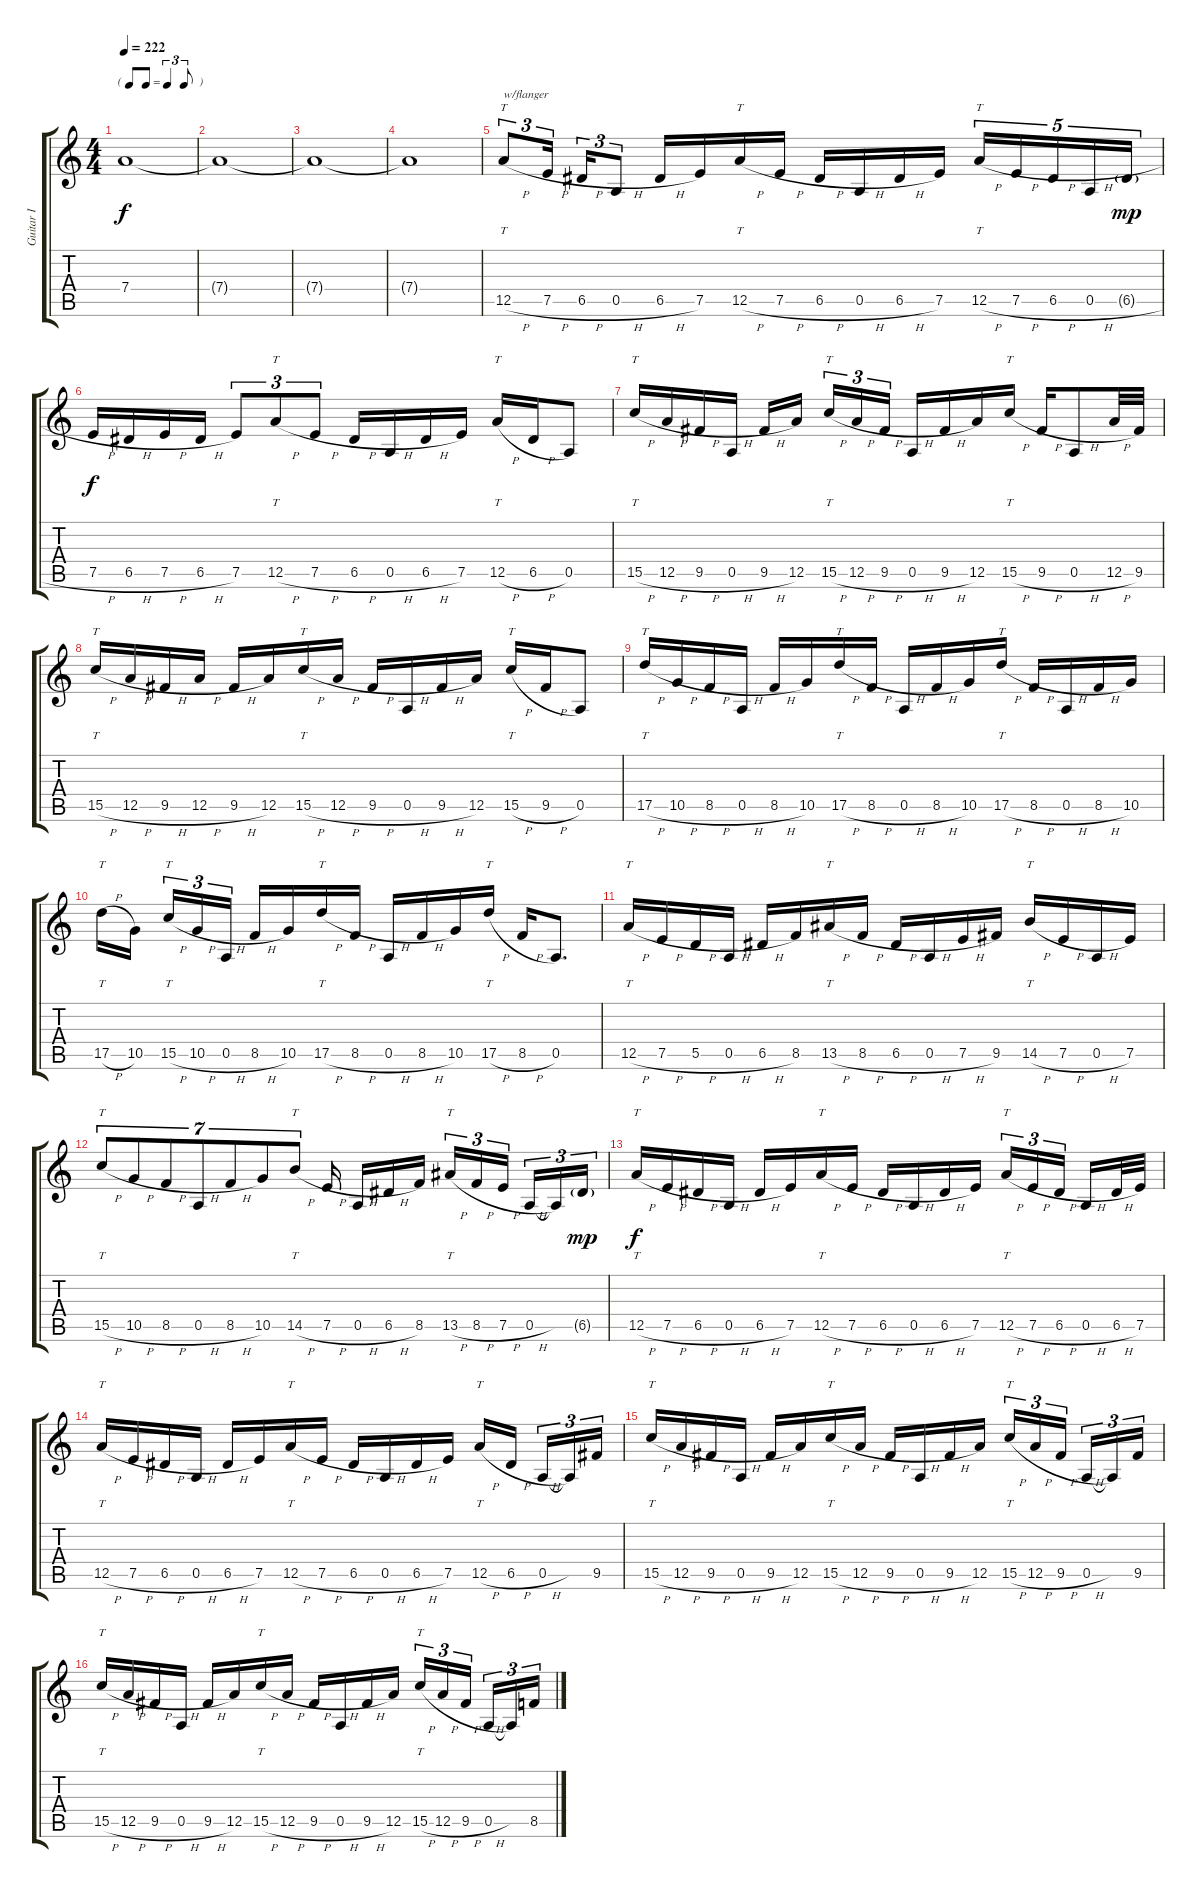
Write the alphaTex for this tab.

\track ("Guitar I" "Guitar I") {instrument overdrivenguitar}
\staff {score tabs}
\tuning (E4 B3 G3 D3 A2 E2) {hide}
\ts (4 4)
\tf triplet8th
\tempo 222
\clef g2
\ks c
7.4{t}.1{dy f} |
7.4{t}.1 |
7.4{t}.1 |
7.4{t}.1 |
12.5{h}.8{tt tu (3 2) txt "w/flanger"} 7.5{h}.16{tu (3 2) beam splitsecondary} 6.5{h}.16{tu (3 2)} 0.5{h}.8{tu (3 2)} 6.5{h}.16 7.5.16 12.5{h}.16{tt} 7.5{h}.16 6.5{h}.16 0.5{h}.16 6.5{h}.16 7.5.16 12.5{h}.16{tt tu (5 4)} 7.5{h}.16{tu (5 4)} 6.5{h}.16{tu (5 4)} 0.5{h}.16{tu (5 4)} 6.5{h g}.16{tu (5 4) dy mp} |
7.5{h}.16{dy f} 6.5{h}.16 7.5{h}.16 6.5{h}.16 7.5.8{tu (3 2)} 12.5{h}.8{tt tu (3 2)} 7.5{h}.8{tu (3 2)} 6.5{h}.16 0.5{h}.16 6.5{h}.16 7.5.16 12.5{h}.16{tt} 6.5{h}.16 0.5.8 |
15.5{h}.16{tt} 12.5{h}.16 9.5{h}.16 0.5{h}.16 9.5{h}.16 12.5.16{beam splitsecondary} 15.5{h}.16{tt tu (3 2)} 12.5{h}.16{tu (3 2)} 9.5{h}.16{tu (3 2)} 0.5{h}.16 9.5{h}.16 12.5.16 15.5{h}.16{tt} 9.5{h}.16 0.5{h}.8 12.5{h}.32 9.5.32 |
15.5{h}.16{tt} 12.5{h}.16 9.5{h}.16 12.5{h}.16 9.5{h}.16 12.5.16 15.5{h}.16{tt} 12.5{h}.16 9.5{h}.16 0.5{h}.16 9.5{h}.16 12.5.16 15.5{h}.16{tt} 9.5{h}.16 0.5.8 |
17.5{h}.16{tt} 10.5{h}.16 8.5{h}.16 0.5{h}.16 8.5{h}.16 10.5.16 17.5{h}.16{tt} 8.5{h}.16 0.5{h}.16 8.5{h}.16 10.5.16 17.5{h}.16{tt} 8.5{h}.16 0.5{h}.16 8.5{h}.16 10.5.16 |
17.5{h}.16{tt} 10.5.16{beam splitsecondary} 15.5{h}.16{tt tu (3 2)} 10.5{h}.16{tu (3 2)} 0.5{h}.16{tu (3 2)} 8.5{h}.16 10.5.16 17.5{h}.16{tt} 8.5{h}.16 0.5{h}.16 8.5{h}.16 10.5.16 17.5{h}.16{tt} 8.5{h}.16 0.5.8{d} |
12.5{h}.16{tt} 7.5{h}.16 5.5{h}.16 0.5{h}.16 6.5{h}.16 8.5.16 13.5{h}.16{tt} 8.5{h}.16 6.5{h}.16 0.5{h}.16 7.5{h}.16 9.5.16 14.5{h}.16{tt} 7.5{h}.16 0.5{h}.16 7.5.16 |
15.5{h}.8{tt tu (7 4)} 10.5{h}.8{tu (7 4)} 8.5{h}.8{tu (7 4)} 0.5{h}.8{tu (7 4)} 8.5{h}.8{tu (7 4)} 10.5.8{tu (7 4)} 14.5{h}.8{tt tu (7 4)} 7.5{h}.16 0.5{h}.16 6.5{h}.16 8.5.16 13.5{h}.16{tt tu (3 2)} 8.5{h}.16{tu (3 2)} 7.5{h}.16{tu (3 2) beam splitsecondary} 0.5{h}.16{tu (3 2)} 0.5{t}.16{tu (3 2)} 6.5{g}.16{tu (3 2) dy mp} |
12.5{h}.16{tt dy f} 7.5{h}.16 6.5{h}.16 0.5{h}.16 6.5{h}.16 7.5.16 12.5{h}.16{tt} 7.5{h}.16 6.5{h}.16 0.5{h}.16 6.5{h}.16 7.5.16 12.5{h}.16{tt tu (3 2)} 7.5{h}.16{tu (3 2)} 6.5{h}.16{tu (3 2) beam splitsecondary} 0.5{h}.16 6.5{h}.32 7.5.32 |
12.5{h}.16{tt} 7.5{h}.16 6.5{h}.16 0.5{h}.16 6.5{h}.16 7.5.16 12.5{h}.16{tt} 7.5{h}.16 6.5{h}.16 0.5{h}.16 6.5{h}.16 7.5.16 12.5{h}.16{tt} 6.5{h}.16{beam splitsecondary} 0.5{h}.16{tu (3 2)} 0.5{t}.16{tu (3 2)} 9.5.16{tu (3 2)} |
15.5{h}.16{tt} 12.5{h}.16 9.5{h}.16 0.5{h}.16 9.5{h}.16 12.5.16 15.5{h}.16{tt} 12.5{h}.16 9.5{h}.16 0.5{h}.16 9.5{h}.16 12.5.16 15.5{h}.16{tt tu (3 2)} 12.5{h}.16{tu (3 2)} 9.5{h}.16{tu (3 2) beam splitsecondary} 0.5{h}.16{tu (3 2)} 0.5{t}.16{tu (3 2)} 9.5.16{tu (3 2)} |
15.5{h}.16{tt} 12.5{h}.16 9.5{h}.16 0.5{h}.16 9.5{h}.16 12.5.16 15.5{h}.16{tt} 12.5{h}.16 9.5{h}.16 0.5{h}.16 9.5{h}.16 12.5.16 15.5{h}.16{tt tu (3 2)} 12.5{h}.16{tu (3 2)} 9.5{h}.16{tu (3 2) beam splitsecondary} 0.5{h}.16{tu (3 2)} 0.5{t}.16{tu (3 2)} 8.5.16{tu (3 2)}
